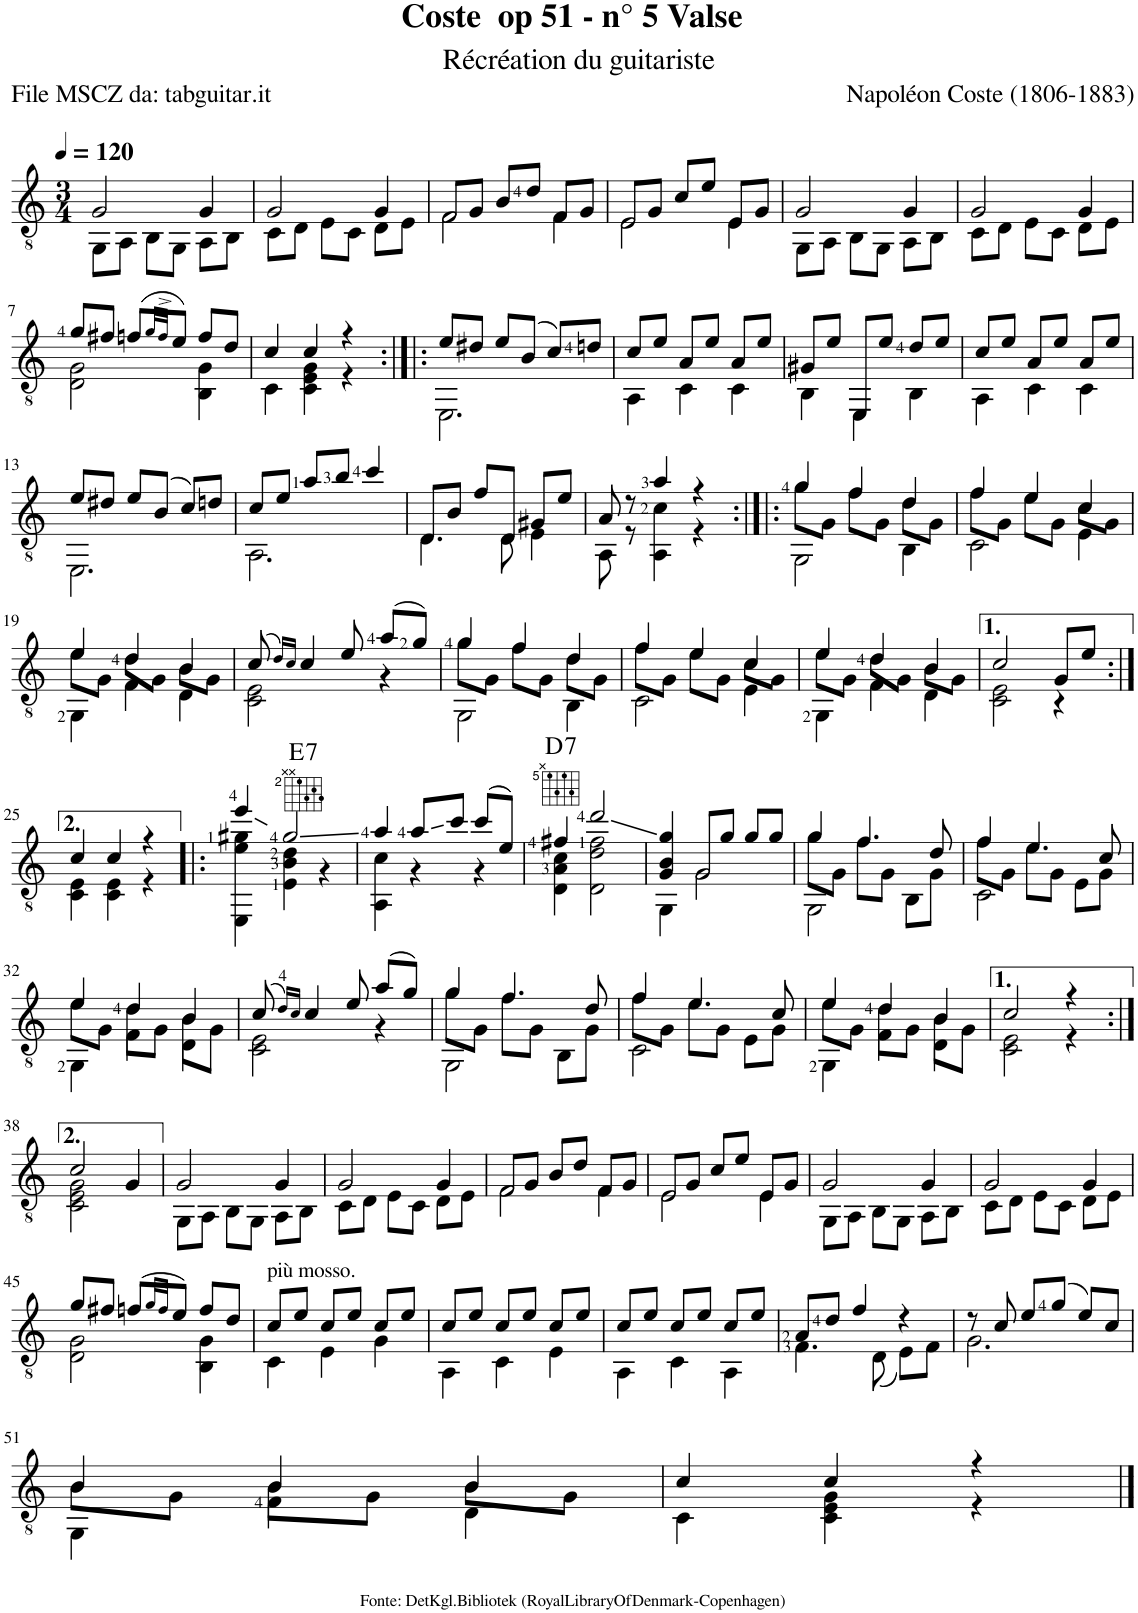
**kern	**harte
*part1	*part1
*staff1	*
*I"Guitar	*
*I'Guit.	*
*clefGv2	*
*k[]	*
*M3/4	*
*MM120	*
=1	=1
*^	*
2G/	8GG\L	.
.	8AA\J	.
.	8BB\L	.
.	8GG\J	.
4G/	8AA\L	.
.	8BB\J	.
=2	=2	=2
2G/	8C\L	.
.	8D\J	.
.	8E\L	.
.	8C\J	.
4G/	8D\L	.
.	8E\J	.
=3	=3	=3
!LO:N:head=open	!	!
8F/L	2F\	.
8G/J	.	.
8B/L	.	.
8d/J	.	.
8F/L	4F\	.
8G/J	.	.
=4	=4	=4
!LO:N:head=open	!	!
8E/L	2E\	.
8G/J	.	.
8c/L	.	.
8e/J	.	.
8E/L	4E\	.
8G/J	.	.
=5	=5	=5
2G/	8GG\L	.
.	8AA\J	.
.	8BB\L	.
.	8GG\J	.
4G/	8AA\L	.
.	8BB\J	.
=6	=6	=6
2G/	8C\L	.
.	8D\J	.
.	8E\L	.
.	8C\J	.
4G/	8D\L	.
.	8E\J	.
!!LO:LB:g=z	!!
=7	=7	=7
8g/L	2D\ 2G\	.
8f#X/J	.	.
(8fn/L	.	.
32qg/LLL	.	.
32qf^/JJJ	.	.
8e/J)	.	.
8f/L	4BB\ 4G\	.
8d/J	.	.
=8	=8	=8
4c/	4C\	.
4c/	4C\ 4E\ 4G\	.
4r	4r	.
=9:|!|:	=9:|!|:	=9:|!|:
8e/L	2.EE\	.
8d#X/J	.	.
8e/L	.	.
(8B/J	.	.
8c/L)	.	.
8dn/J	.	.
=10	=10	=10
8c/L	4AA\	.
8e/J	.	.
8A/L	4C\	.
8e/J	.	.
8A/L	4C\	.
8e/J	.	.
=11	=11	=11
8G#X/L	4BB\	.
8e/J	.	.
8EE/L	4EE\	.
8e/J	.	.
8d/L	4BB\	.
8e/J	.	.
=12	=12	=12
8c/L	4AA\	.
8e/J	.	.
8A/L	4C\	.
8e/J	.	.
8A/L	4C\	.
8e/J	.	.
!!LO:LB:g=z	!!
=13	=13	=13
8e/L	2.EE\	.
8d#X/J	.	.
8e/L	.	.
(8B/J	.	.
8c/L)	.	.
8dn/J	.	.
=14	=14	=14
8c/L	2.AA\	.
8e/J	.	.
8a/L	.	.
8b/J	.	.
4cc/	.	.
=15	=15	=15
8D/L	4.D\	.
8B/J	.	.
8f/L	.	.
8D/J	8D\	.
8G#X/L	4E\	.
8e/J	.	.
=16	=16	=16
8A/	8AA\	.
8r	8r	.
4a/	4AA\ 4c\	.
4r	4r	.
=17:|!|:	=17:|!|:	=17:|!|:
*	*^	*
4g/	8g\L	2GG\	.
.	8G\J	.	.
4f/	8f\L	.	.
.	8G\J	.	.
4d/	8d\L	4BB\	.
.	8G\J	.	.
=18	=18	=18	=18
4f/	8f\L	2C\	.
.	8G\J	.	.
4e/	8e\L	.	.
.	8G\J	.	.
4c/	8c\L	4E\	.
.	8G\J	.	.
!!LO:LB:g=z	!!	!!
=19	=19	=19	=19
4e/	8e\L	4GG\	.
.	8G\J	.	.
4d/	8d\L	4F\	.
.	8G\J	.	.
4B/	8B\L	4D\	.
.	8G\J	.	.
*	*v	*v	*
=20	=20	=20
(8c/	2C\ 2E\	.
16qd/LL)	.	.
16qc/JJ	.	.
4c/	.	.
8e/	.	.
(8a/L	4r	.
8g/J)	.	.
=21	=21	=21
*	*^	*
4g/	8g\L	2GG\	.
.	8G\J	.	.
4f/	8f\L	.	.
.	8G\J	.	.
4d/	8d\L	4BB\	.
.	8G\J	.	.
=22	=22	=22	=22
4f/	8f\L	2C\	.
.	8G\J	.	.
4e/	8e\L	.	.
.	8G\J	.	.
4c/	8c\L	4E\	.
.	8G\J	.	.
=23	=23	=23	=23
4e/	8e\L	4GG\	.
.	8G\J	.	.
4d/	8d\L	4F\	.
.	8G\J	.	.
4B/	8B\L	4D\	.
.	8G\J	.	.
*	*v	*v	*
=24	=24	=24
2c/	2C\ 2E\	.
8G/L	4r	.
8e/J	.	.
!!LO:LB:g=z	!!
=25:|!	=25:|!	=25:|!
4c/	4C\ 4E\	.
4c/	4C\ 4E\	.
4r	4r	.
=26!|:	=26!|:	=26!|:
4ee/	4EE\ 4e\ 4g#X\	.
!	!	!LO:H:kt=7
2g#/	4E\ 4B\ 4d\	E:7
.	4r	.
=27	=27	=27
4a/	4AA\ 4c\	.
8a/L	4r	.
8cc/J	.	.
(8cc/L	4r	.
8e/J)	.	.
=28	=28	=28
!	!	!LO:H:kt=7
4f#X/	4D\ 4A\ 4c\	D:7
2dd/	2D\ 2d\ 2f#\	.
=29	=29	=29
4G/ 4B/ 4g/	4GG\	.
!LO:N:head=open	!	!
8G/L	2G\	.
8g/J	.	.
8g/L	.	.
8g/J	.	.
=30	=30	=30
*	*^	*
4g/	8g\L	2GG\	.
.	8G\J	.	.
4.f/	8f\L	.	.
.	8G\J	.	.
.	8BB\L	4ryy	.
8d/	8G\J	.	.
=31	=31	=31	=31
4f/	8f\L	2C\	.
.	8G\J	.	.
4.e/	8e\L	.	.
.	8G\J	.	.
.	8E\L	4ryy	.
8c/	8G\J	.	.
!!LO:LB:g=z	!!	!!
=32	=32	=32	=32
4e/	8e\L	4GG\	.
.	8G\J	.	.
4d/	8d\L	4F\	.
.	8G\J	.	.
4B/	8B\L	4D\	.
.	8G\J	.	.
*	*v	*v	*
=33	=33	=33
(8c/	2C\ 2E\	.
16qd/LL)	.	.
16qc/JJ	.	.
4c/	.	.
8e/	.	.
(8a/L	4r	.
8g/J)	.	.
=34	=34	=34
*	*^	*
4g/	8g\L	2GG\	.
.	8G\J	.	.
4.f/	8f\L	.	.
.	8G\J	.	.
.	8BB\L	4ryy	.
8d/	8G\J	.	.
=35	=35	=35	=35
4f/	8f\L	2C\	.
.	8G\J	.	.
4.e/	8e\L	.	.
.	8G\J	.	.
.	8E\L	4ryy	.
8c/	8G\J	.	.
=36	=36	=36	=36
4e/	8e\L	4GG\	.
.	8G\J	.	.
4d/	8d\L	4F\	.
.	8G\J	.	.
4B/	8B\L	4D\	.
.	8G\J	.	.
*	*v	*v	*
=37	=37	=37
2c/	2C\ 2E\	.
4r	4r	.
!!LO:LB:g=z	!!
=38:|!	=38:|!	=38:|!
2c/	2C\ 2E\ 2G\	.
4G/	4ryy	.
=39	=39	=39
2G/	8GG\L	.
.	8AA\J	.
.	8BB\L	.
.	8GG\J	.
4G/	8AA\L	.
.	8BB\J	.
=40	=40	=40
2G/	8C\L	.
.	8D\J	.
.	8E\L	.
.	8C\J	.
4G/	8D\L	.
.	8E\J	.
=41	=41	=41
!LO:N:head=open	!	!
8F/L	2F\	.
8G/J	.	.
8B/L	.	.
8d/J	.	.
8F/L	4F\	.
8G/J	.	.
=42	=42	=42
!LO:N:head=open	!	!
8E/L	2E\	.
8G/J	.	.
8c/L	.	.
8e/J	.	.
8E/L	4E\	.
8G/J	.	.
=43	=43	=43
2G/	8GG\L	.
.	8AA\J	.
.	8BB\L	.
.	8GG\J	.
4G/	8AA\L	.
.	8BB\J	.
=44	=44	=44
2G/	8C\L	.
.	8D\J	.
.	8E\L	.
.	8C\J	.
4G/	8D\L	.
.	8E\J	.
!!LO:LB:g=z	!!
=45	=45	=45
8g/L	2D\ 2G\	.
8f#X/J	.	.
(8fn/L	.	.
32qg/LLL	.	.
32qf/JJJ	.	.
8e/J)	.	.
8f/L	4BB\ 4G\	.
8d/J	.	.
=46	=46	=46
!LO:TX:a:t=più mosso.	!	!
8c/L	4C\	.
8e/J	.	.
8c/L	4E\	.
8e/J	.	.
8c/L	4G\	.
8e/J	.	.
=47	=47	=47
8c/L	4AA\	.
8e/J	.	.
8c/L	4C\	.
8e/J	.	.
8c/L	4E\	.
8e/J	.	.
=48	=48	=48
8c/L	4AA\	.
8e/J	.	.
8c/L	4C\	.
8e/J	.	.
8c/L	4AA\	.
8e/J	.	.
=49	=49	=49
8A/L	4.F\	.
8d/J	.	.
4f/	.	.
.	(8D\	.
4r	8E\L)	.
.	8F\J	.
=50	=50	=50
8r	2.G\	.
8c/	.	.
8e/L	.	.
(8g/J	.	.
8e/L)	.	.
8c/J	.	.
!!LO:LB:g=z	!!
=51	=51	=51
*	*^	*
4B/	8B\L	4GG\	.
.	8G\J	.	.
4B/	8B\L	4F\	.
.	8G\J	.	.
4B/	8B\L	4D\	.
.	8G\J	.	.
*	*v	*v	*
=52	=52	=52
4c/	4C\	.
4c/	4C\ 4E\ 4G\	.
4r	4r	.
*v	*v	*
==	==
*-	*-
